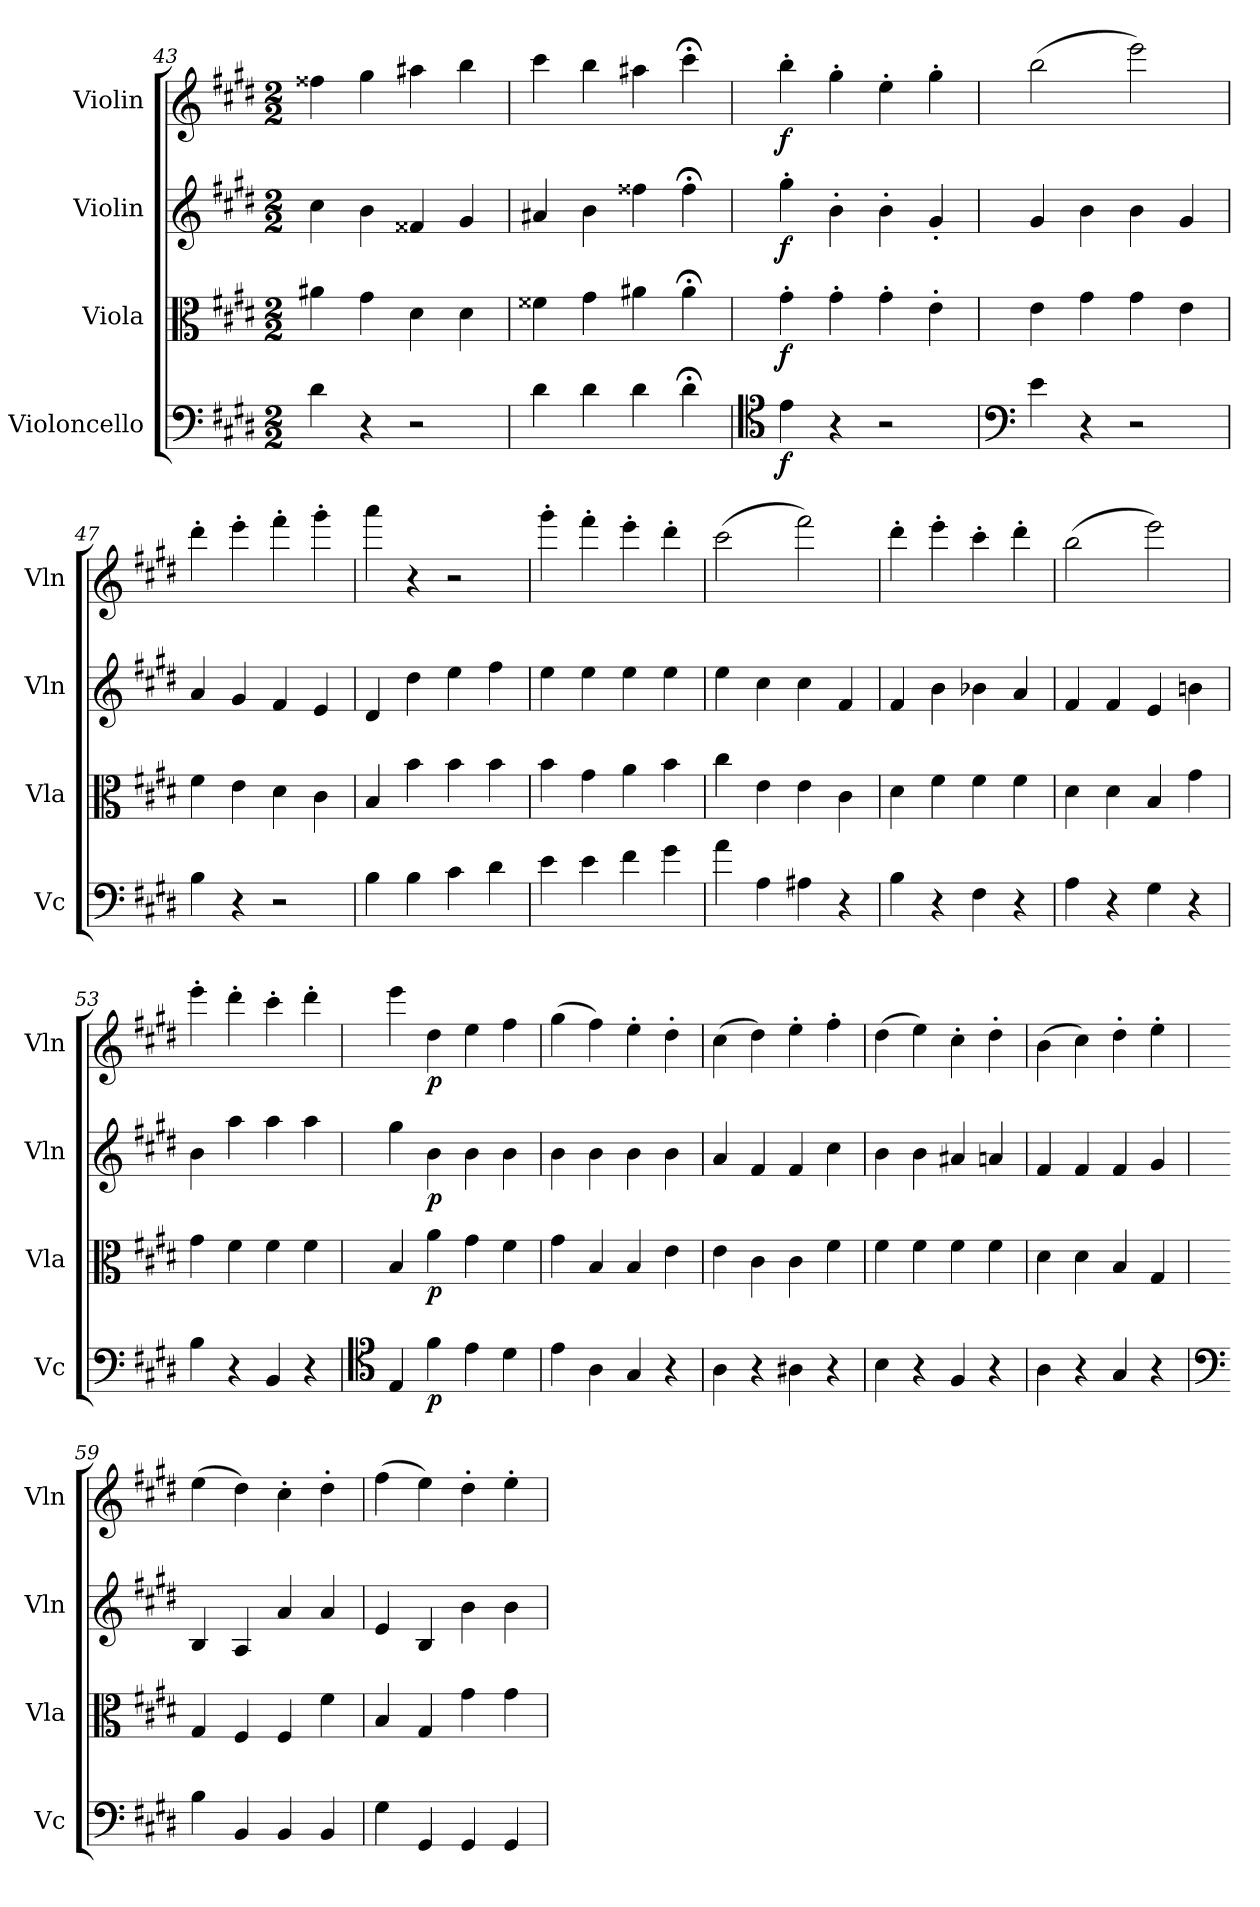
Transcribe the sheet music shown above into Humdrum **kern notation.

**kern	**dynam	**kern	**dynam	**kern	**dynam	**kern	**dynam
*part4	*part4	*part3	*part3	*part2	*part2	*part1	*part1
*staff4	*staff4	*staff3	*staff3	*staff2	*staff2	*staff1	*staff1
*I"Violoncello	*	*I"Viola	*	*I"Violin	*	*I"Violin	*
*I'Vc	*	*I'Vla	*	*I'Vln	*	*I'Vln	*
*clefF4	*	*clefC3	*	*clefG2	*	*clefG2	*
*k[f#c#g#d#]	*	*k[f#c#g#d#]	*	*k[f#c#g#d#]	*	*k[f#c#g#d#]	*
*E:	*	*E:	*	*E:	*	*E:	*
*M2/2	*	*M2/2	*	*M2/2	*	*M2/2	*
=43	=43	=43	=43	=43	=43	=43	=43
4d#\	.	4a#X\	.	4cc#\	.	4ff##X\	.
4r	.	4g#\	.	4b\	.	4gg#\	.
2r	.	4d#\	.	4f##X/	.	4aa#X\	.
.	.	4d#\	.	4g#/	.	4bb\	.
=44	=44	=44	=44	=44	=44	=44	=44
4d#\	.	4f##X\	.	4a#X/	.	4ccc#\	.
4d#\	.	4g#\	.	4b\	.	4bb\	.
4d#\	.	4a#X\	.	4ff##X\	.	4aa#X\	.
4d#;<\	.	4a#;<\	.	4ff##;<\	.	4ccc#;<\	.
=45	=45	=45	=45	=45	=45	=45	=45
*clefC4	*	*	*	*	*	*	*
4e\	f	4g#'\	f	4gg#'\	f	4bb'\	f
4r	.	4g#'\	.	4b'\	.	4gg#'\	.
2r	.	4g#'\	.	4b'\	.	4ee'\	.
.	.	4e'\	.	4g#'/	.	4gg#'\	.
=46	=46	=46	=46	=46	=46	=46	=46
*clefF4	*	*	*	*	*	*	*
4e\	.	4e\	.	4g#/	.	(2bb\	.
4r	.	4g#\	.	4b\	.	.	.
2r	.	4g#\	.	4b\	.	2eee\)	.
.	.	4e\	.	4g#/	.	.	.
=47	=47	=47	=47	=47	=47	=47	=47
4B\	.	4f#\	.	4a/	.	4ddd#'\	.
4r	.	4e\	.	4g#/	.	4eee'\	.
2r	.	4d#\	.	4f#/	.	4fff#'\	.
.	.	4c#\	.	4e/	.	4ggg#'\	.
=48	=48	=48	=48	=48	=48	=48	=48
4B\	.	4B/	.	4d#/	.	4aaa\	.
4B\	.	4b\	.	4dd#\	.	4r	.
4c#\	.	4b\	.	4ee\	.	2r	.
4d#\	.	4b\	.	4ff#\	.	.	.
=49	=49	=49	=49	=49	=49	=49	=49
4e\	.	4b\	.	4ee\	.	4ggg#'\	.
4e\	.	4g#\	.	4ee\	.	4fff#'\	.
4f#\	.	4a\	.	4ee\	.	4eee'\	.
4g#\	.	4b\	.	4ee\	.	4ddd#'\	.
=50	=50	=50	=50	=50	=50	=50	=50
4a\	.	4cc#\	.	4ee\	.	(2ccc#\	.
4A\	.	4e\	.	4cc#\	.	.	.
4A#X\	.	4e\	.	4cc#\	.	2fff#\)	.
4r	.	4c#\	.	4f#/	.	.	.
=51	=51	=51	=51	=51	=51	=51	=51
4B\	.	4d#\	.	4f#/	.	4ddd#'\	.
4r	.	4f#\	.	4b\	.	4eee'\	.
4F#\	.	4f#\	.	4b-X\	.	4ccc#'\	.
4r	.	4f#\	.	4a/	.	4ddd#'\	.
=52	=52	=52	=52	=52	=52	=52	=52
4A\	.	4d#\	.	4f#/	.	(2bb\	.
4r	.	4d#\	.	4f#/	.	.	.
4G#\	.	4B/	.	4e/	.	2eee\)	.
4r	.	4g#\	.	4bn\	.	.	.
=53	=53	=53	=53	=53	=53	=53	=53
4B\	.	4g#\	.	4b\	.	4eee'\	.
4r	.	4f#\	.	4aa\	.	4ddd#'\	.
4BB/	.	4f#\	.	4aa\	.	4ccc#'\	.
4r	.	4f#\	.	4aa\	.	4ddd#'\	.
=54	=54	=54	=54	=54	=54	=54	=54
*clefC4	*	*	*	*	*	*	*
4E/	.	4B/	.	4gg#\	.	4eee\	.
4f#\	p	4a\	p	4b\	p	4dd#\	p
4e\	.	4g#\	.	4b\	.	4ee\	.
4d#\	.	4f#\	.	4b\	.	4ff#\	.
=55	=55	=55	=55	=55	=55	=55	=55
4e\	.	4g#\	.	4b\	.	(4gg#\	.
4A\	.	4B/	.	4b\	.	4ff#\)	.
4G#/	.	4B/	.	4b\	.	4ee'\	.
4r	.	4e\	.	4b\	.	4dd#'\	.
=56	=56	=56	=56	=56	=56	=56	=56
4A\	.	4e\	.	4a/	.	(4cc#\	.
4r	.	4c#\	.	4f#/	.	4dd#\)	.
4A#X\	.	4c#\	.	4f#/	.	4ee'\	.
4r	.	4f#\	.	4cc#\	.	4ff#'\	.
=57	=57	=57	=57	=57	=57	=57	=57
4B\	.	4f#\	.	4b\	.	(4dd#\	.
4r	.	4f#\	.	4b\	.	4ee\)	.
4F#/	.	4f#\	.	4a#X/	.	4cc#'\	.
4r	.	4f#\	.	4an/	.	4dd#'\	.
=58	=58	=58	=58	=58	=58	=58	=58
4A\	.	4d#\	.	4f#/	.	(4b\	.
4r	.	4d#\	.	4f#/	.	4cc#\)	.
4G#/	.	4B/	.	4f#/	.	4dd#'\	.
4r	.	4G#/	.	4g#/	.	4ee'\	.
=59	=59	=59	=59	=59	=59	=59	=59
*clefF4	*	*	*	*	*	*	*
4B\	.	4G#/	.	4B/	.	(4ee\	.
4BB/	.	4F#/	.	4A/	.	4dd#\)	.
4BB/	.	4F#/	.	4a/	.	4cc#'\	.
4BB/	.	4f#\	.	4a/	.	4dd#'\	.
=60	=60	=60	=60	=60	=60	=60	=60
4G#\	.	4B/	.	4e/	.	(4ff#\	.
4GG#/	.	4G#/	.	4B/	.	4ee\)	.
4GG#/	.	4g#\	.	4b\	.	4dd#'\	.
4GG#/	.	4g#\	.	4b\	.	4ee'\	.
=	=	=	=	=	=	=	=
*-	*-	*-	*-	*-	*-	*-	*-
